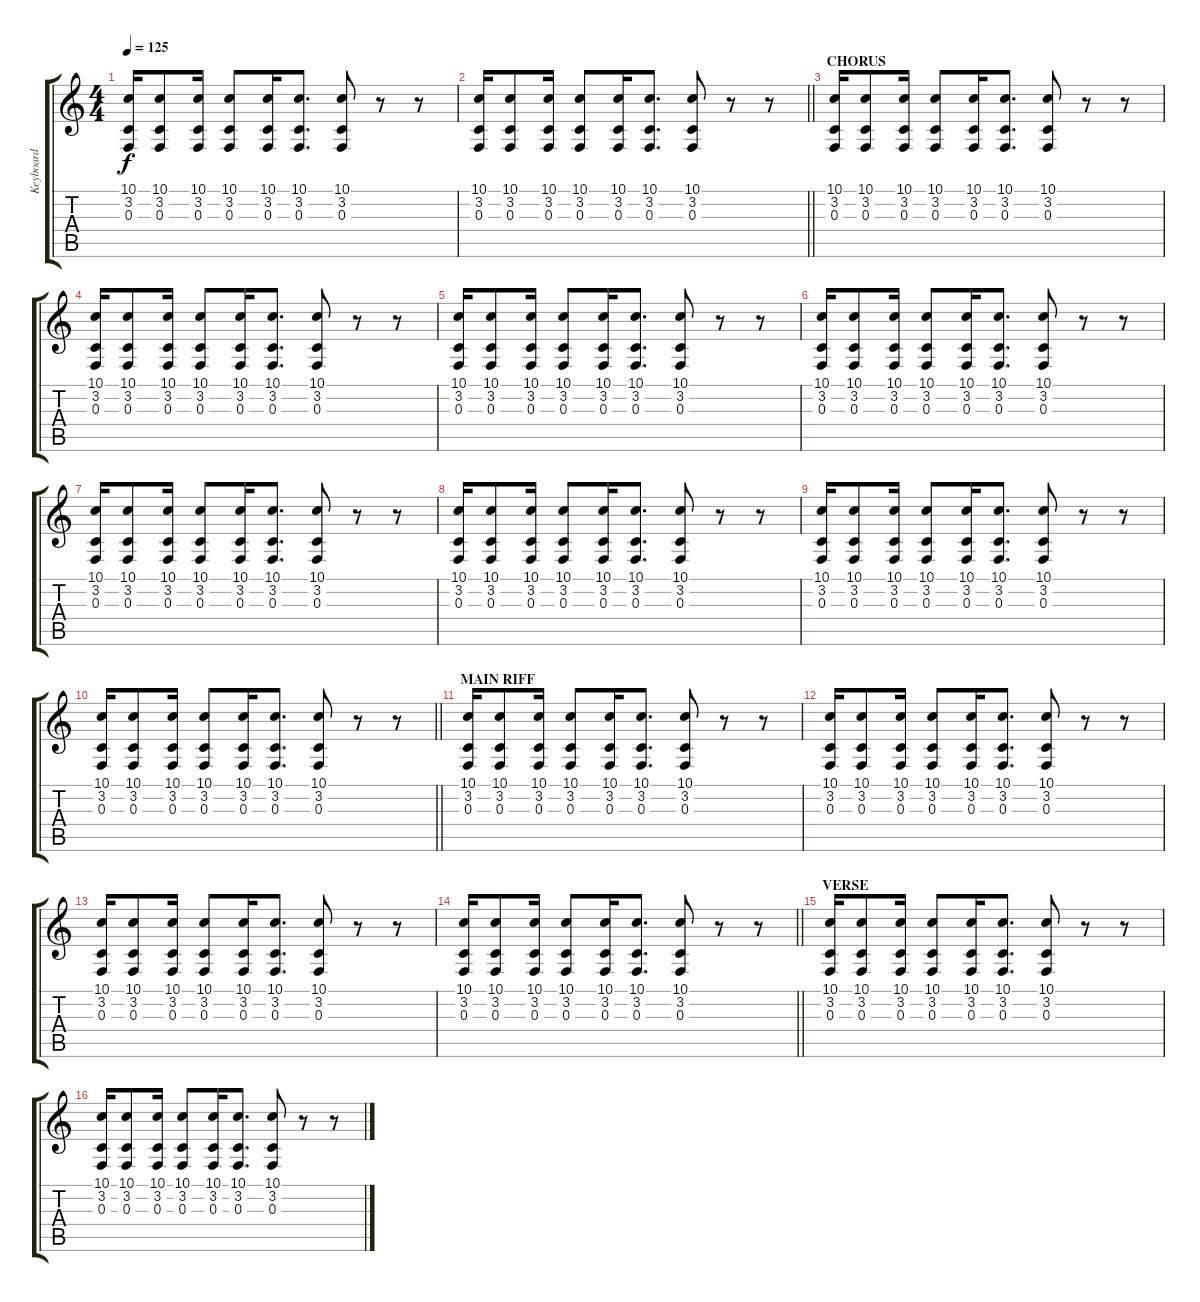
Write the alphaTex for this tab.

\track ("Keyboard" "Keyboard") {instrument timpani}
\staff {score tabs}
\tuning (D4 A3 F3 C3 G2 C2) {hide}
\ts (4 4)
\tempo 125
\clef g2
\ks c
(10.1 3.2 0.3).16{dy f} (10.1 3.2 0.3).8 (10.1 3.2 0.3).16 (10.1 3.2 0.3).8 (10.1 3.2 0.3).16 (10.1 3.2 0.3).8{d} (10.1 3.2 0.3).8 r.8 r.8 |
\barLineRight lightlight
(10.1 3.2 0.3).16 (10.1 3.2 0.3).8 (10.1 3.2 0.3).16 (10.1 3.2 0.3).8 (10.1 3.2 0.3).16 (10.1 3.2 0.3).8{d} (10.1 3.2 0.3).8 r.8 r.8 |
\section ("" "CHORUS")
(10.1 3.2 0.3).16 (10.1 3.2 0.3).8 (10.1 3.2 0.3).16 (10.1 3.2 0.3).8 (10.1 3.2 0.3).16 (10.1 3.2 0.3).8{d} (10.1 3.2 0.3).8 r.8 r.8 |
(10.1 3.2 0.3).16 (10.1 3.2 0.3).8 (10.1 3.2 0.3).16 (10.1 3.2 0.3).8 (10.1 3.2 0.3).16 (10.1 3.2 0.3).8{d} (10.1 3.2 0.3).8 r.8 r.8 |
(10.1 3.2 0.3).16 (10.1 3.2 0.3).8 (10.1 3.2 0.3).16 (10.1 3.2 0.3).8 (10.1 3.2 0.3).16 (10.1 3.2 0.3).8{d} (10.1 3.2 0.3).8 r.8 r.8 |
(10.1 3.2 0.3).16 (10.1 3.2 0.3).8 (10.1 3.2 0.3).16 (10.1 3.2 0.3).8 (10.1 3.2 0.3).16 (10.1 3.2 0.3).8{d} (10.1 3.2 0.3).8 r.8 r.8 |
(10.1 3.2 0.3).16 (10.1 3.2 0.3).8 (10.1 3.2 0.3).16 (10.1 3.2 0.3).8 (10.1 3.2 0.3).16 (10.1 3.2 0.3).8{d} (10.1 3.2 0.3).8 r.8 r.8 |
(10.1 3.2 0.3).16 (10.1 3.2 0.3).8 (10.1 3.2 0.3).16 (10.1 3.2 0.3).8 (10.1 3.2 0.3).16 (10.1 3.2 0.3).8{d} (10.1 3.2 0.3).8 r.8 r.8 |
(10.1 3.2 0.3).16 (10.1 3.2 0.3).8 (10.1 3.2 0.3).16 (10.1 3.2 0.3).8 (10.1 3.2 0.3).16 (10.1 3.2 0.3).8{d} (10.1 3.2 0.3).8 r.8 r.8 |
\barLineRight lightlight
(10.1 3.2 0.3).16 (10.1 3.2 0.3).8 (10.1 3.2 0.3).16 (10.1 3.2 0.3).8 (10.1 3.2 0.3).16 (10.1 3.2 0.3).8{d} (10.1 3.2 0.3).8 r.8 r.8 |
\section ("" "MAIN RIFF")
(10.1 3.2 0.3).16 (10.1 3.2 0.3).8 (10.1 3.2 0.3).16 (10.1 3.2 0.3).8 (10.1 3.2 0.3).16 (10.1 3.2 0.3).8{d} (10.1 3.2 0.3).8 r.8 r.8 |
(10.1 3.2 0.3).16 (10.1 3.2 0.3).8 (10.1 3.2 0.3).16 (10.1 3.2 0.3).8 (10.1 3.2 0.3).16 (10.1 3.2 0.3).8{d} (10.1 3.2 0.3).8 r.8 r.8 |
(10.1 3.2 0.3).16 (10.1 3.2 0.3).8 (10.1 3.2 0.3).16 (10.1 3.2 0.3).8 (10.1 3.2 0.3).16 (10.1 3.2 0.3).8{d} (10.1 3.2 0.3).8 r.8 r.8 |
\barLineRight lightlight
(10.1 3.2 0.3).16 (10.1 3.2 0.3).8 (10.1 3.2 0.3).16 (10.1 3.2 0.3).8 (10.1 3.2 0.3).16 (10.1 3.2 0.3).8{d} (10.1 3.2 0.3).8 r.8 r.8 |
\section ("" "VERSE")
(10.1 3.2 0.3).16 (10.1 3.2 0.3).8 (10.1 3.2 0.3).16 (10.1 3.2 0.3).8 (10.1 3.2 0.3).16 (10.1 3.2 0.3).8{d} (10.1 3.2 0.3).8 r.8 r.8 |
(10.1 3.2 0.3).16 (10.1 3.2 0.3).8 (10.1 3.2 0.3).16 (10.1 3.2 0.3).8 (10.1 3.2 0.3).16 (10.1 3.2 0.3).8{d} (10.1 3.2 0.3).8 r.8 r.8
